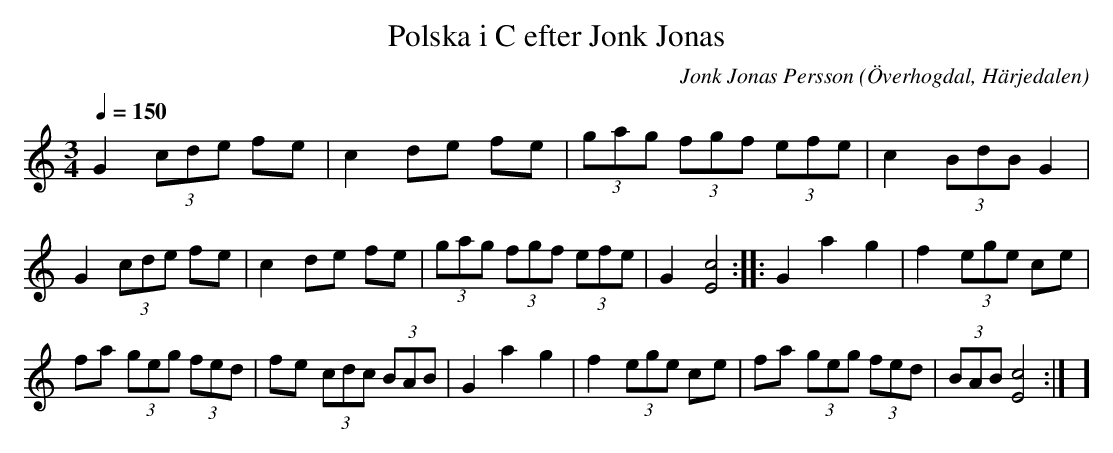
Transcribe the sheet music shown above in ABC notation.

X:1
T:Polska i C efter Jonk Jonas
O:Överhogdal, Härjedalen
Q:1/4=150
M:3/4
C:Jonk Jonas Persson
K:C
G2 (3cde fe | c2 de fe | (3gag (3fgf (3efe | c2 (3BdB G2 |
G2 (3cde fe | c2 de fe | (3gag (3fgf (3efe | G2 [c4E4] :: G2 a2 g2 | f2 (3ege ce |
fa (3geg (3fed | fe (3cdc (3BAB | G2 a2 g2 | f2 (3ege ce | fa (3geg (3fed | (3BAB [c4E4] :| ]
